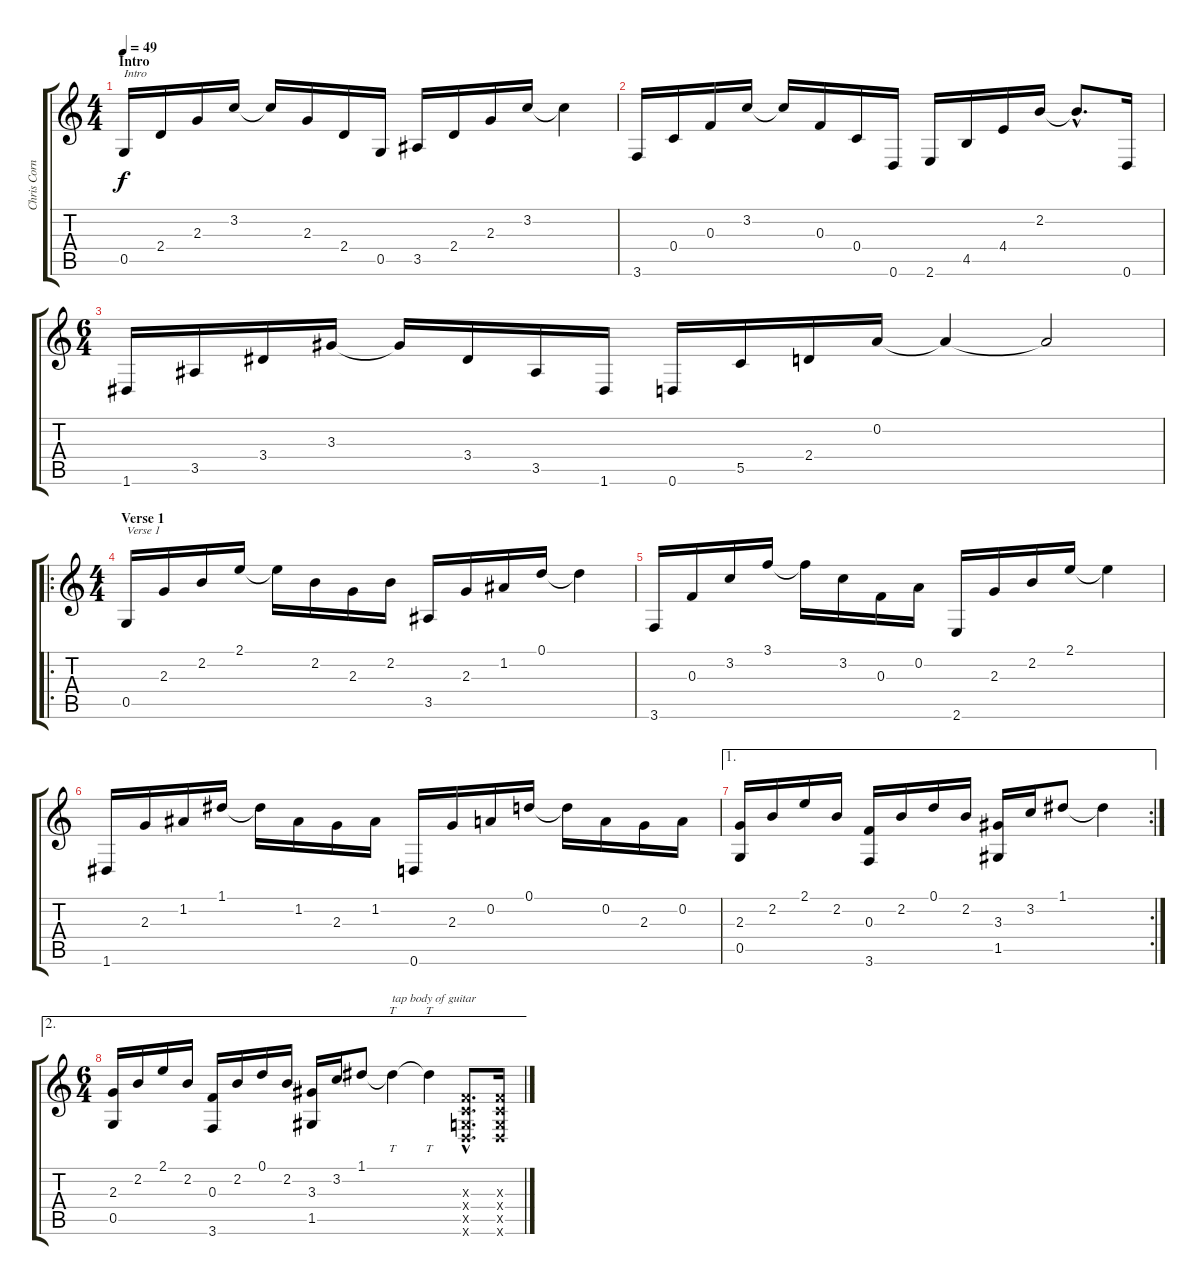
\track ("Chris Cornell" "Chris Corn") {instrument acousticguitarsteel}
\staff {score tabs}
\tuning (D4 A3 F3 C3 G2 D2) {hide}
\ts (4 4)
\section ("" "Intro")
\tempo 49
\clef g2
\ks c
0.5.16{txt "Intro" dy f instrument acousticguitarsteel} 2.4.16 2.3.16 3.2.16 3.2{t}.16 2.3.16 2.4.16 0.5.16 3.5.16 2.4.16 2.3.16 3.2.16 3.2{t}.4 |
3.6.16 0.4.16 0.3.16 3.2.16 3.2{t}.16 0.3.16 0.4.16 0.6.16 2.6.16 4.5.16 4.4.16 2.2.16 2.2{hac t}.8{d} 0.6.16 |
\ts (6 4)
1.6.16 3.5.16 3.4.16 3.3.16 3.3{t}.16 3.4.16 3.5.16 1.6.16 0.6.16 5.5.16 2.4.16 0.2.16 0.2{t}.4 0.2{t}.2 |
\ro
\ts (4 4)
\section ("" "Verse 1")
0.5.16{txt "Verse 1"} 2.3.16 2.2.16 2.1.16 2.1{t}.16 2.2.16 2.3.16 2.2.16 3.5.16 2.3.16 1.2.16 0.1.16 0.1{t}.4 |
3.6.16 0.3.16 3.2.16 3.1.16 3.1{t}.16 3.2.16 0.3.16 0.2.16 2.6.16 2.3.16 2.2.16 2.1.16 2.1{t}.4 |
1.6.16 2.3.16 1.2.16 1.1.16 1.1{t}.16 1.2.16 2.3.16 1.2.16 0.6.16 2.3.16 0.2.16 0.1.16 0.1{t}.16 0.2.16 2.3.16 0.2.16 |
\ae 1
\rc 2
(2.3 0.5).16 2.2.16 2.1.16 2.2.16 (0.3 3.6).16 2.2.16 0.1.16 2.2.16 (3.3 1.5).16 3.2.16 1.1.8 1.1{t}.4 |
\ae 2
\ts (6 4)
(2.3 0.5).16 2.2.16 2.1.16 2.2.16 (0.3 3.6).16 2.2.16 0.1.16 2.2.16 (3.3 1.5).16 3.2.16 1.1.8 1.1{t}.4{tt txt "tap body of guitar"} 1.1{t}.4{tt} (0.3{hac x} 0.4{hac x} 0.5{hac x} 0.6{hac x}).8{d} (0.3{x} 0.4{x} 0.5{x} 0.6{x}).16
